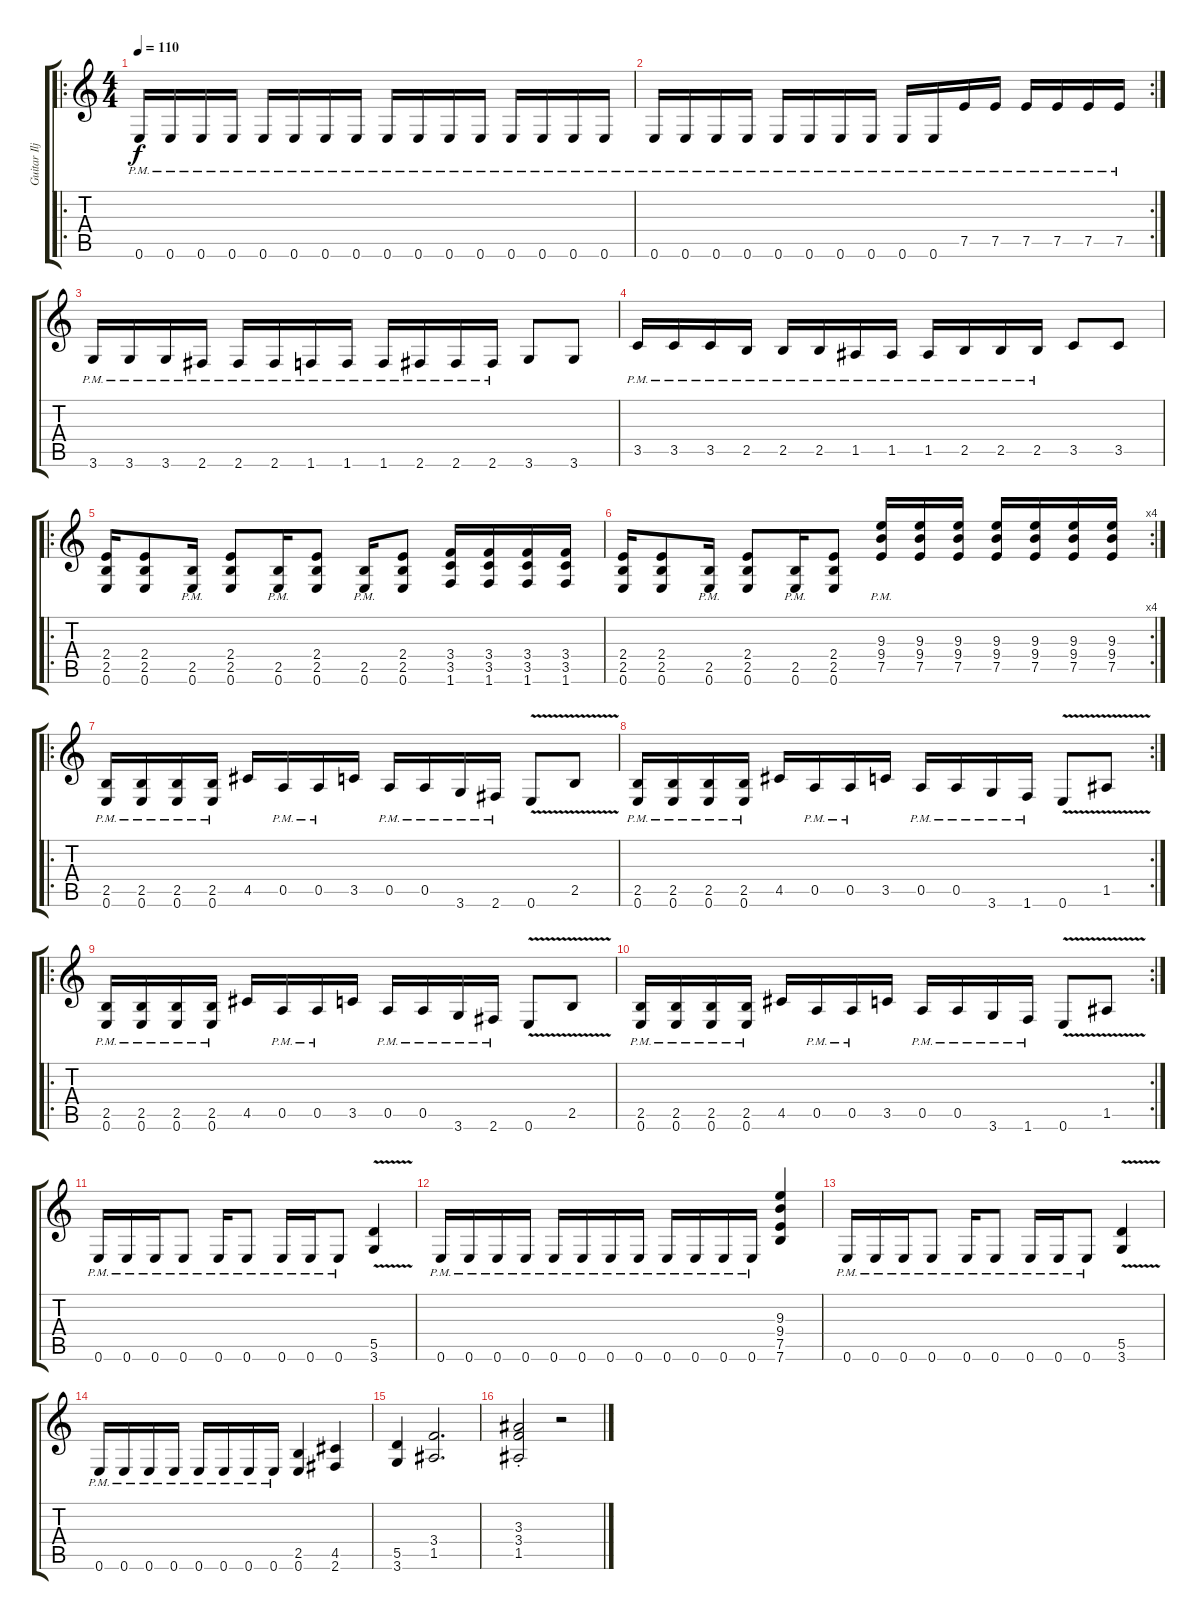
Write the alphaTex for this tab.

\track ("Guitar Ilja " "Guitar Ilj") {instrument distortionguitar}
\staff {score tabs}
\tuning (E4 B3 G3 D3 A2 E2) {hide}
\ro
\ts (4 4)
\tempo 110
\clef g2
\ks c
0.6{pm}.16{dy f instrument distortionguitar} 0.6{pm}.16 0.6{pm}.16 0.6{pm}.16 0.6{pm}.16 0.6{pm}.16 0.6{pm}.16 0.6{pm}.16 0.6{pm}.16 0.6{pm}.16 0.6{pm}.16 0.6{pm}.16 0.6{pm}.16 0.6{pm}.16 0.6{pm}.16 0.6{pm}.16 |
\rc 2
0.6{pm}.16 0.6{pm}.16 0.6{pm}.16 0.6{pm}.16 0.6{pm}.16 0.6{pm}.16 0.6{pm}.16 0.6{pm}.16 0.6{pm}.16 0.6{pm}.16 7.5{pm}.16 7.5{pm}.16 7.5{pm}.16 7.5{pm}.16 7.5{pm}.16 7.5{pm}.16 |
3.6{pm}.16 3.6{pm}.16 3.6{pm}.16 2.6{pm}.16 2.6{pm}.16 2.6{pm}.16 1.6{pm}.16 1.6{pm}.16 1.6{pm}.16 2.6{pm}.16 2.6{pm}.16 2.6{pm}.16 3.6.8 3.6.8 |
3.5{pm}.16 3.5{pm}.16 3.5{pm}.16 2.5{pm}.16 2.5{pm}.16 2.5{pm}.16 1.5{pm}.16 1.5{pm}.16 1.5{pm}.16 2.5{pm}.16 2.5{pm}.16 2.5{pm}.16 3.5.8 3.5.8 |
\ro
(2.4 2.5 0.6).16 (2.4 2.5 0.6).8 (2.5{pm} 0.6{pm}).16 (2.4 2.5 0.6).8 (2.5{pm} 0.6{pm}).16 (2.4 2.5 0.6).8 (2.5{pm} 0.6{pm}).16 (2.4 2.5 0.6).8 (3.4 3.5 1.6).16 (3.4 3.5 1.6).16 (3.4 3.5 1.6).16 (3.4 3.5 1.6).16 |
\rc 4
(2.4 2.5 0.6).16 (2.4 2.5 0.6).8 (2.5{pm} 0.6{pm}).16 (2.4 2.5 0.6).8 (2.5{pm} 0.6{pm}).16 (2.4 2.5 0.6).8 (9.3{pm} 9.4{pm} 7.5{pm}).16 (9.3 9.4 7.5).16 (9.3 9.4 7.5).16 (9.3 9.4 7.5).16 (9.3 9.4 7.5).16 (9.3 9.4 7.5).16 (9.3 9.4 7.5).16 |
\ro
(2.5{pm} 0.6{pm}).16 (2.5{pm} 0.6{pm}).16 (2.5{pm} 0.6{pm}).16 (2.5{pm} 0.6{pm}).16 4.5.16 0.5{pm}.16 0.5{pm}.16 3.5.16 0.5{pm}.16 0.5{pm}.16 3.6{pm}.16 2.6{pm}.16 0.6{v}.8 2.5{v}.8 |
\rc 2
(2.5{pm} 0.6{pm}).16 (2.5{pm} 0.6{pm}).16 (2.5{pm} 0.6{pm}).16 (2.5{pm} 0.6{pm}).16 4.5.16 0.5{pm}.16 0.5{pm}.16 3.5.16 0.5{pm}.16 0.5{pm}.16 3.6{pm}.16 1.6{pm}.16 0.6{v}.8 1.5{v}.8 |
\ro
(2.5{pm} 0.6{pm}).16 (2.5{pm} 0.6{pm}).16 (2.5{pm} 0.6{pm}).16 (2.5{pm} 0.6{pm}).16 4.5.16 0.5{pm}.16 0.5{pm}.16 3.5.16 0.5{pm}.16 0.5{pm}.16 3.6{pm}.16 2.6{pm}.16 0.6{v}.8 2.5{v}.8 |
\rc 2
(2.5{pm} 0.6{pm}).16 (2.5{pm} 0.6{pm}).16 (2.5{pm} 0.6{pm}).16 (2.5{pm} 0.6{pm}).16 4.5.16 0.5{pm}.16 0.5{pm}.16 3.5.16 0.5{pm}.16 0.5{pm}.16 3.6{pm}.16 1.6{pm}.16 0.6{v}.8 1.5{v}.8 |
0.6{pm}.16 0.6{pm}.16 0.6{pm}.16 0.6{pm}.8 0.6{pm}.16 0.6{pm}.8 0.6{pm}.16 0.6{pm}.16 0.6{pm}.8 (5.5{v} 3.6{v}).4 |
0.6{pm}.16 0.6{pm}.16 0.6{pm}.16 0.6{pm}.16 0.6{pm}.16 0.6{pm}.16 0.6{pm}.16 0.6{pm}.16 0.6{pm}.16 0.6{pm}.16 0.6{pm}.16 0.6{pm}.16 (9.3 9.4 7.5 7.6).4 |
0.6{pm}.16 0.6{pm}.16 0.6{pm}.16 0.6{pm}.8 0.6{pm}.16 0.6{pm}.8 0.6{pm}.16 0.6{pm}.16 0.6{pm}.8 (5.5{v} 3.6{v}).4 |
0.6{pm}.16 0.6{pm}.16 0.6{pm}.16 0.6{pm}.16 0.6{pm}.16 0.6{pm}.16 0.6{pm}.16 0.6{pm}.16 (2.5 0.6).4 (4.5 2.6).4 |
(5.5 3.6).4 (3.4 1.5).2{d} |
(3.3{st} 3.4{st} 1.5{st}).2 r.2
